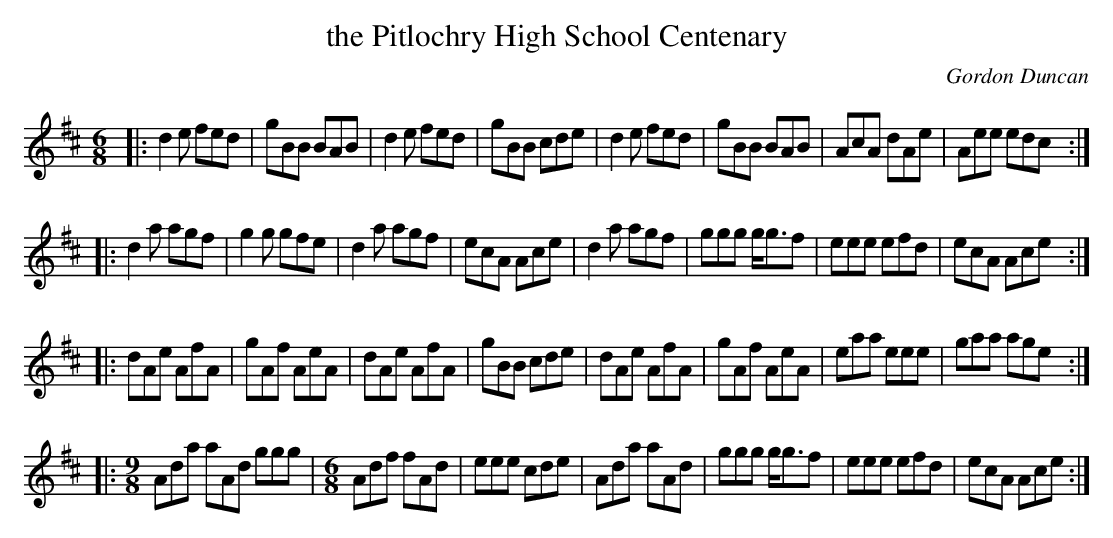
X:1
T: the Pitlochry High School Centenary
C: Gordon Duncan
M: 6/8
L: 1/8
K: D
|:\
d2e fed | gBB BAB | d2e fed | gBB cde |\
d2e fed | gBB BAB | AcA dAe | Aee edc :|
|:\
d2a agf | g2g gfe | d2a agf | ecA Ace |\
d2a agf | ggg g<gf | eee efd | ecA Ace :|
|:\
dAe AfA | gAf AeA | dAe AfA | gBB cde |\
dAe AfA | gAf AeA | eaa eee | gaa age :|
|:[M:9/8]\
Ada aAd ggg |[M:6/8] Adf fAd | eee cde |\
Ada aAd | ggg g<gf | eee efd | ecA Ace :|
